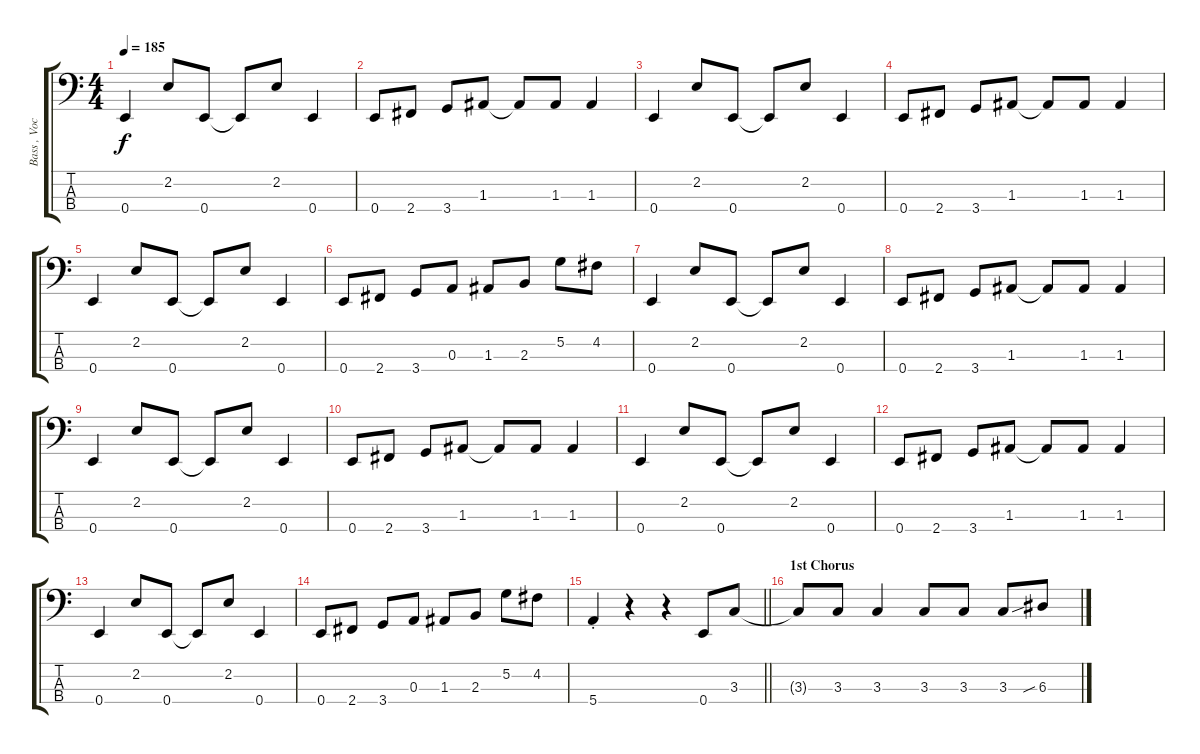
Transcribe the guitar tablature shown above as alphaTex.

\track ("Bass , Vocals - Paulo Gregoletto" "Bass , Voc") {instrument electricbasspick}
\staff {score tabs}
\tuning (G2 D2 A1 E1) {hide}
\ts (4 4)
\tempo 185
\clef f4
\ks c
0.4.4{dy f} 2.2.8 0.4.8 0.4{t}.8 2.2.8 0.4.4 |
0.4.8 2.4.8 3.4.8 1.3.8 1.3{t}.8 1.3.8 1.3.4 |
0.4.4 2.2.8 0.4.8 0.4{t}.8 2.2.8 0.4.4 |
0.4.8 2.4.8 3.4.8 1.3.8 1.3{t}.8 1.3.8 1.3.4 |
0.4.4 2.2.8 0.4.8 0.4{t}.8 2.2.8 0.4.4 |
0.4.8 2.4.8 3.4.8 0.3.8 1.3.8 2.3.8 5.2.8 4.2.8 |
0.4.4 2.2.8 0.4.8 0.4{t}.8 2.2.8 0.4.4 |
0.4.8 2.4.8 3.4.8 1.3.8 1.3{t}.8 1.3.8 1.3.4 |
0.4.4 2.2.8 0.4.8 0.4{t}.8 2.2.8 0.4.4 |
0.4.8 2.4.8 3.4.8 1.3.8 1.3{t}.8 1.3.8 1.3.4 |
0.4.4 2.2.8 0.4.8 0.4{t}.8 2.2.8 0.4.4 |
0.4.8 2.4.8 3.4.8 1.3.8 1.3{t}.8 1.3.8 1.3.4 |
0.4.4 2.2.8 0.4.8 0.4{t}.8 2.2.8 0.4.4 |
0.4.8 2.4.8 3.4.8 0.3.8 1.3.8 2.3.8 5.2.8 4.2.8 |
\barLineRight lightlight
5.4{st}.4 r.4 r.4 0.4.8 3.3.8 |
\section ("" "1st Chorus")
3.3{t}.8 3.3.8 3.3.4 3.3.8 3.3.8 3.3.8 6.3{sib}.8
